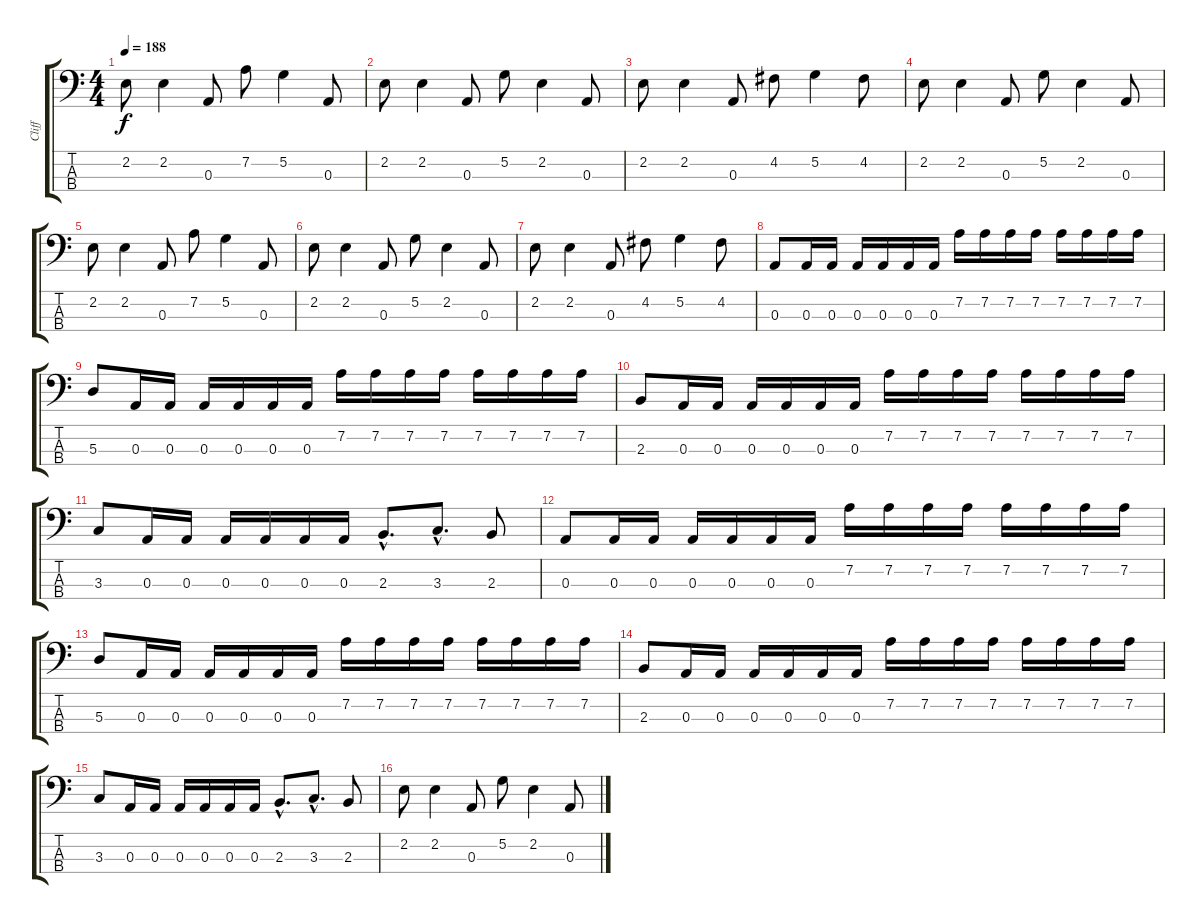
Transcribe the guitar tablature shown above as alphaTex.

\track ("Cliff" "Cliff") {instrument electricbassfinger}
\staff {score tabs}
\tuning (G2 D2 A1 E1) {hide}
\ts (4 4)
\tempo 188
\clef f4
\ks c
2.2.8{dy f} 2.2.4 0.3.8 7.2.8 5.2.4 0.3.8 |
2.2.8 2.2.4 0.3.8 5.2.8 2.2.4 0.3.8 |
2.2.8 2.2.4 0.3.8 4.2.8 5.2.4 4.2.8 |
2.2.8 2.2.4 0.3.8 5.2.8 2.2.4 0.3.8 |
2.2.8 2.2.4 0.3.8 7.2.8 5.2.4 0.3.8 |
2.2.8 2.2.4 0.3.8 5.2.8 2.2.4 0.3.8 |
2.2.8 2.2.4 0.3.8 4.2.8 5.2.4 4.2.8 |
0.3.8 0.3.16 0.3.16 0.3.16 0.3.16 0.3.16 0.3.16 7.2.16 7.2.16 7.2.16 7.2.16 7.2.16 7.2.16 7.2.16 7.2.16 |
5.3.8 0.3.16 0.3.16 0.3.16 0.3.16 0.3.16 0.3.16 7.2.16 7.2.16 7.2.16 7.2.16 7.2.16 7.2.16 7.2.16 7.2.16 |
2.3.8 0.3.16 0.3.16 0.3.16 0.3.16 0.3.16 0.3.16 7.2.16 7.2.16 7.2.16 7.2.16 7.2.16 7.2.16 7.2.16 7.2.16 |
3.3.8 0.3.16 0.3.16 0.3.16 0.3.16 0.3.16 0.3.16 2.3{hac}.8{d} 3.3{hac}.8{d} 2.3.8 |
0.3.8 0.3.16 0.3.16 0.3.16 0.3.16 0.3.16 0.3.16 7.2.16 7.2.16 7.2.16 7.2.16 7.2.16 7.2.16 7.2.16 7.2.16 |
5.3.8 0.3.16 0.3.16 0.3.16 0.3.16 0.3.16 0.3.16 7.2.16 7.2.16 7.2.16 7.2.16 7.2.16 7.2.16 7.2.16 7.2.16 |
2.3.8 0.3.16 0.3.16 0.3.16 0.3.16 0.3.16 0.3.16 7.2.16 7.2.16 7.2.16 7.2.16 7.2.16 7.2.16 7.2.16 7.2.16 |
3.3.8 0.3.16 0.3.16 0.3.16 0.3.16 0.3.16 0.3.16 2.3{hac}.8{d} 3.3{hac}.8{d} 2.3.8 |
2.2.8 2.2.4 0.3.8 5.2.8 2.2.4 0.3.8
